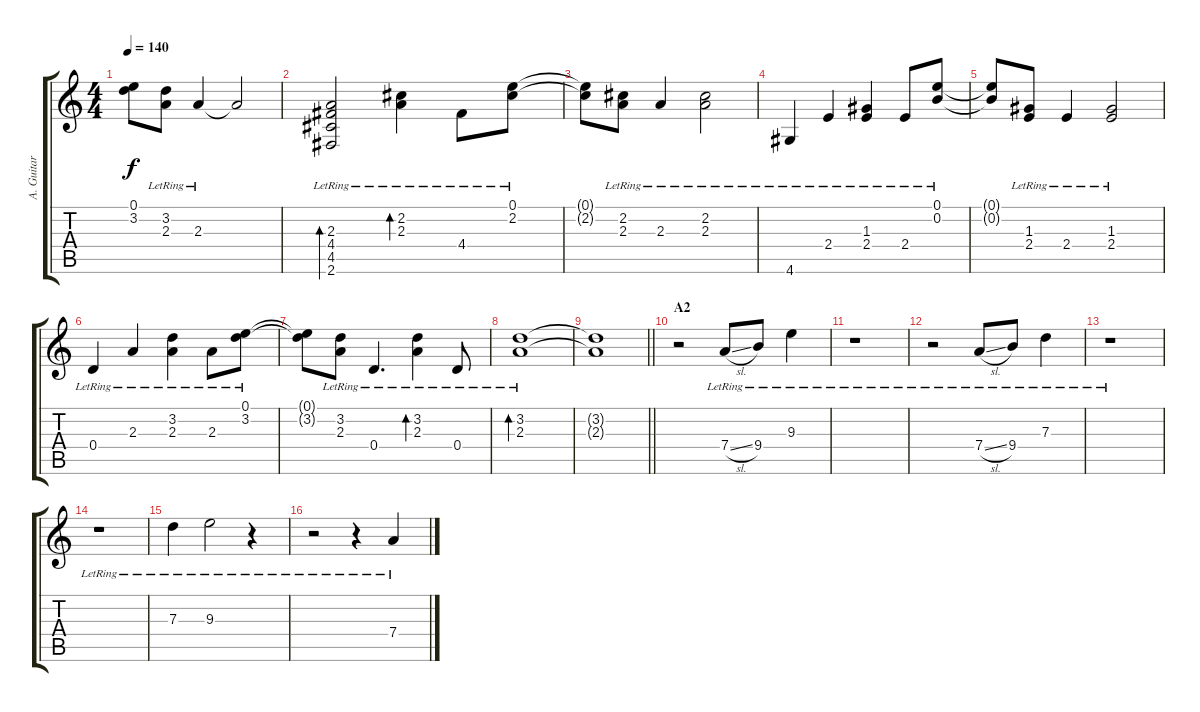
\track ("A. Guitar II" "A. Guitar ") {instrument acousticguitarnylon}
\staff {score tabs}
\tuning (E4 B3 G3 D3 A2 E2) {hide}
\ts (4 4)
\tempo 140
\clef g2
\ks c
(0.1{t} 3.2{t}).8{dy f} (3.2{lr} 2.3{lr}).8 2.3{lr}.4 2.3{t}.2 |
(2.3{lr} 4.4{lr} 4.5{lr} 2.6{lr}).2{bd 120} (2.2{lr} 2.3{lr}).4{bd 120} 4.4{lr}.8 (0.1{lr} 2.2{lr}).8 |
(0.1{t} 2.2{t}).8 (2.2{lr} 2.3{lr}).8 2.3{lr}.4 (2.2{lr} 2.3{lr}).2 |
4.6{lr}.4 2.4{lr}.4 (1.3{lr} 2.4{lr}).4 2.4{lr}.8 (0.1{lr} 0.2{lr}).8 |
(0.1{t} 0.2{t}).8 (1.3{lr} 2.4{lr}).8 2.4{lr}.4 (1.3{lr} 2.4{lr}).2 |
0.4{lr}.4 2.3{lr}.4 (3.2{lr} 2.3{lr}).4 2.3{lr}.8 (0.1{lr} 3.2{lr}).8 |
(0.1{t} 3.2{t}).8 (3.2{lr} 2.3{lr}).8 0.4{lr}.4{d} (3.2{lr} 2.3{lr}).4{bd 120} 0.4{lr}.8 |
(3.2{lr} 2.3{lr}).1{bd 120} |
\barLineRight lightlight
(3.2{t} 2.3{t}).1 |
\section ("" "A2")
r.2 7.4{sl lr}.8 9.4{lr}.8 9.3{lr}.4 |
r.1 |
r.2 7.4{sl lr}.8 9.4{lr}.8 7.3{lr}.4 |
r.1 |
r.1 |
7.3{lr}.4 9.3{lr}.2 r.4 |
r.2 r.4 7.4{lr}.4
